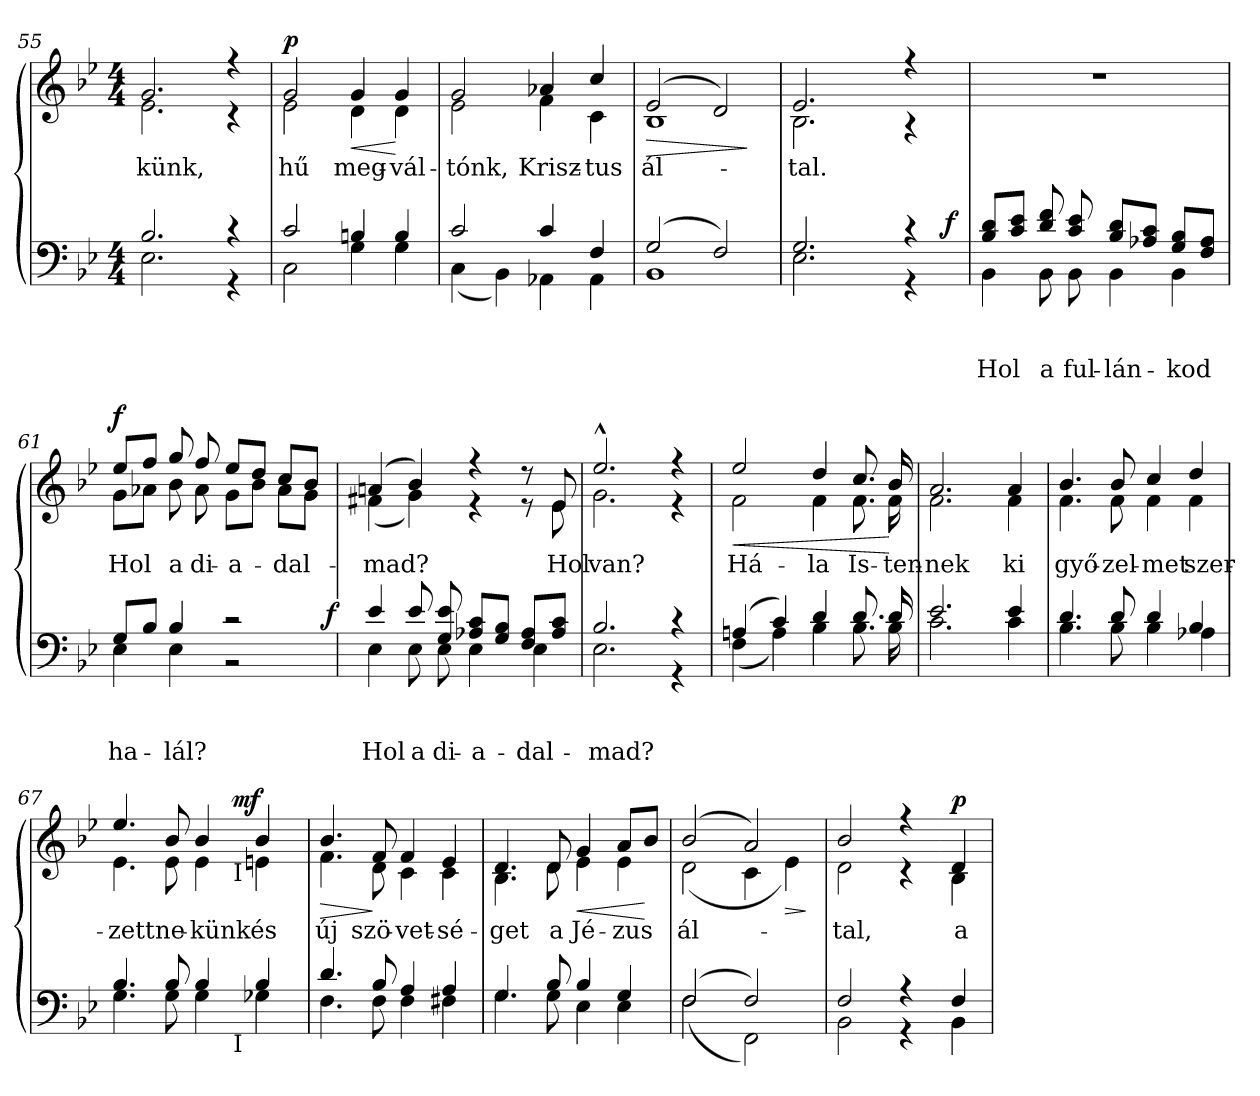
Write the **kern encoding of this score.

**kern	**text	**text	**text	**dynam	**kern	**text	**dynam
*part2	*part2	*part2	*part2	*part2	*part1	*part1	*part1
*staff2	*staff2	*staff2	*staff2	*staff2	*staff1	*staff1	*staff1
*clefF4	*	*	*	*	*clefG2	*	*
*k[b-e-]	*	*	*	*	*k[b-e-]	*	*
*g:	*	*	*	*	*g:	*	*
*M4/4	*	*	*	*	*M4/4	*	*
=55	=55	=55	=55	=55	=55	=55	=55
*^	*	*	*	*	*^	*	*
!	!	!	!	!	!	!	!	!LO:LY:b	!
2.B-/	2.E-\	.	.	.	.	2.g/	2.e-\	-künk,	.
4r	4r	.	.	.	.	4r	4r	.	.
!!LO:LB:g=z	!!
=56	=56	=56	=56	=56	=56	=56	=56	=56	=56
!	!	!	!	!	!	!	!	!LO:LY:b	!LO:DY:a
2c/	2C\	.	.	.	.	2g/	2e-\	hű	p
!	!	!	!	!	!	!	!	!	!LO:HP:b
!	!	!	!	!	!	!	!	!LO:LY:b	!
4Bn/	4G\	.	.	.	.	4g/	4d\	meg-	<
!	!	!	!	!	!	!	!	!LO:LY:b	!
4B/	4G\	.	.	.	.	4g/	4d\	-vál-	[
=57	=57	=57	=57	=57	=57	=57	=57	=57	=57
!	!	!	!	!	!	!	!	!LO:LY:b	!
2c/	(<4C\	.	.	.	.	2g/	2e-\	-tónk,	.
.	4BB-\)	.	.	.	.	.	.	.	.
!	!	!	!	!	!	!	!	!LO:LY:b	!
4c/	4AA-X\	.	.	.	.	4a-X/	4f\	Krisz-	.
!	!	!	!	!	!	!	!	!LO:LY:b	!
4F/	4AA-\	.	.	.	.	4cc/	4c\	-tus	.
=58	=58	=58	=58	=58	=58	=58	=58	=58	=58
!	!	!	!	!	!	!	!	!	!LO:HP:b
!	!	!	!	!	!	!	!	!LO:LY:b	!
(>2G/	1BB-	.	.	.	.	(>2e-/	1B-	ál-	>
2F/)	.	.	.	.	.	2d/)	.	.	.
*v	*v	*	*	*	*	*	*	*	*
*	*	*	*	*	*v	*v	*	*
.	.	.	.	.	.	.	]
=59	=59	=59	=59	=59	=59	=59	=59
*^	*	*	*	*	*^	*	*
!	!	!	!	!	!	!	!	!LO:LY:b	!
*	*^	*	*	*	*	*	*	*	*
2.G/	2.E-\	2ryy	.	.	.	.	2.e-/	2.B-\	-tal.	.
.	.	4ryy	.	.	.	.	.	.	.	.
4r	4r	8ryy	.	.	.	.	4r	4r	.	.
.	.	32ryy	.	.	.	.	.	.	.	.
!	!	!	!	!	!	!LO:DY:b	!	!	!	!
.	.	16.ryy	.	.	.	f	.	.	.	.
*	*v	*v	*	*	*	*	*	*	*	*
*	*	*	*	*	*	*v	*v	*	*
=60	=60	=60	=60	=60	=60	=60	=60	=60
*	*^	*	*	*	*	*^	*	*
!	!	!	!	!	!LO:LY:a	!	!	!	!	!
*	*v	*v	*	*	*	*	*	*	*	*
*	*	*	*	*	*	*v	*v	*	*
8B-/ 8d/L	4BB-\	.	.	Hol	.	1r	.	.
8c/ 8e-/J	.	.	.	.	.	.	.	.
!	!	!	!	!LO:LY:a	!	!	!	!
8d/ 8f/	8BB-\	.	.	a	.	.	.	.
!	!	!	!	!LO:LY:a	!	!	!	!
8c/ 8e-/	8BB-\	.	.	ful-	.	.	.	.
!	!	!	!	!LO:LY:a	!	!	!	!
8B-/ 8d/L	4BB-\	.	.	-lán-	.	.	.	.
8A-X/ 8c/J	.	.	.	.	.	.	.	.
!	!	!	!	!LO:LY:a	!	!	!	!
8G/ 8B-/L	4BB-\	.	.	-kod	.	.	.	.
8F/ 8A-/J	.	.	.	.	.	.	.	.
!!LO:LB:g=z
=61	=61	=61	=61	=61	=61	=61	=61	=61
!	!	!	!	!LO:LY:a	!	!	!	!
*	*	*	*	*	*	*^	*	*
!	!	!	!	!	!	!	!	!LO:LY:b	!LO:DY:a
*	*^	*	*	*	*	*	*	*	*
8G/L	4E-\	2ryy	.	.	ha-	.	8ee-/L	8g\L	Hol	f
8B-/J	.	.	.	.	.	.	8ff/J	8a-X\J	.	.
!	!	!	!	!	!LO:LY:a	!	!	!	!	!
!	!	!	!	!	!	!	!	!	!LO:LY:b	!
4B-/	4E-\	.	.	.	-lál?	.	8gg/	8b-\	a	.
!	!	!	!	!	!	!	!	!	!LO:LY:b	!
.	.	.	.	.	.	.	8ff/	8a-\	di-	.
!	!	!	!	!	!	!	!	!	!LO:LY:b	!
2r	2r	4...ryy	.	.	.	.	8ee-/L	8g\L	-a-	.
.	.	.	.	.	.	.	8dd/J	8b-\J	.	.
!	!	!	!	!	!	!	!	!	!LO:LY:b	!
.	.	.	.	.	.	.	8cc/L	8a-\L	-dal-	.
.	.	.	.	.	.	.	8b-/J	8g\J	.	.
!	!	!	!	!	!	!LO:DY:b	!	!	!	!
.	.	32ryy	.	.	.	f	.	.	.	.
*	*v	*v	*	*	*	*	*	*	*	*
=62	=62	=62	=62	=62	=62	=62	=62	=62	=62
*	*^	*	*	*	*	*	*	*	*
!	!	!	!	!	!LO:LY:a	!	!	!	!	!
*	*v	*v	*	*	*	*	*	*	*	*
*	*^	*	*	*	*	*	*	*	*
!	!	!	!	!	!	!	!	!	!LO:LY:b	!
*	*v	*v	*	*	*	*	*	*	*	*
4e-/	4E-\	.	.	Hol	.	(>4an/	(<4f#X\	-mad?	.
!	!	!	!	!LO:LY:a	!	!	!	!	!
8e-/	8E-\	.	.	a	.	4b-/)	4g\)	.	.
!	!	!	!	!LO:LY:a	!	!	!	!	!
8G/ 8e-/	8E-\	.	.	di-	.	.	.	.	.
!	!	!	!	!LO:LY:a	!	!	!	!	!
8A-X/ 8c/L	4E-\	.	.	-a-	.	4r	4r	.	.
8G/ 8B-/J	.	.	.	.	.	.	.	.	.
!	!	!	!	!LO:LY:a	!	!	!	!	!
8F/ 8A-/L	4E-\	.	.	-dal-	.	8r	8r	.	.
!	!	!	!	!	!	!	!	!LO:LY:b	!
8A-/ 8c/J	.	.	.	.	.	8e-/	8e-\	Hol	.
=63	=63	=63	=63	=63	=63	=63	=63	=63	=63
!	!	!	!	!LO:LY:a	!	!	!	!	!
!	!	!	!	!	!	!	!	!LO:LY:b	!
2.B-/	2.E-\	.	.	-mad?	.	2.ee-^^</	2.g\	van?	.
4r	4r	.	.	.	.	4r	4r	.	.
!!LO:LB:g=z	!!
=64	=64	=64	=64	=64	=64	=64	=64	=64	=64
!	!	!	!	!	!	!	!	!	!LO:HP:b
!	!	!	!	!	!	!	!	!LO:LY:b	!
(>4An/	(<4F\	.	.	.	.	2ee-/	2f\	Há-	<
4c/)	4A\)	.	.	.	.	.	.	.	.
!	!	!	!	!	!	!	!	!LO:LY:b	!
4d/	4B-\	.	.	.	.	4dd/	4f\	-la	.
!	!	!	!	!	!	!	!	!LO:LY:b	!
8.d/	8.B-\	.	.	.	.	8.cc/	8.f\	Is-	.
!	!	!	!	!	!	!	!	!LO:LY:b	!
16d/	16B-\	.	.	.	.	16b-/	16f\	-ten-	[
=65	=65	=65	=65	=65	=65	=65	=65	=65	=65
!	!	!	!	!	!	!	!	!LO:LY:b	!
2.e-/	2.c\	.	.	.	.	2.a/	2.f\	-nek	.
!	!	!	!	!	!	!	!	!LO:LY:b	!
4e-/	4c\	.	.	.	.	4a/	4f\	ki	.
=66	=66	=66	=66	=66	=66	=66	=66	=66	=66
!	!	!	!	!	!	!	!	!LO:LY:b	!
4.d/	4.B-\	.	.	.	.	4.b-/	4.f\	győ-	.
!	!	!	!	!	!	!	!	!LO:LY:b	!
8d/	8B-\	.	.	.	.	8b-/	8f\	-zel-	.
!	!	!	!	!	!	!	!	!LO:LY:b	!
4d/	4B-\	.	.	.	.	4cc/	4f\	-met	.
!	!	!	!	!	!	!	!	!LO:LY:b	!
4B-/	4A-X\	.	.	.	.	4dd/	4f\	szer-	.
=67	=67	=67	=67	=67	=67	=67	=67	=67	=67
!	!	!	!	!	!	!	!	!LO:LY:b	!
*	*^	*	*	*	*	*	*^	*	*
4.B-/	4.G\	2ryy	.	.	.	.	4.ee-/	4.e-\	2ryy	-zett	.
!	!	!	!	!	!	!	!	!	!	!LO:LY:b	!
8B-/	8G\	.	.	.	.	.	8b-/	8e-\	.	ne-	.
!	!	!	!	!	!	!	!	!	!	!LO:LY:b	!
4B-/	4G\	8ryy	.	.	.	.	4b-/	4e-\	8ryy	-künk	.
.	.	32ryy	.	.	.	.	.	.	32ryy	.	.
!	!	!	!	!	!	!	!	!	!LO:TX:b:t=I	!	!
!	!	!LO:TX:b:t=I	!	!	!	!	!	!	!	!	!
!	!	!	!	!	!	!	!	!	!	!	!LO:DY:a
.	.	4ryy	.	.	.	.	.	.	4ryy	.	mf
!	!	!	!	!	!	!	!	!	!	!LO:LY:b	!
4B-/	4G-X\	.	.	.	.	.	4b-/	4en\	.	és	.
.	.	16.ryy	.	.	.	.	.	.	16.ryy	.	.
!!LO:LB:g=z
=68	=68	=68	=68	=68	=68	=68	=68	=68	=68	=68	=68
!	!	!	!	!	!	!	!	!	!	!	!LO:HP:b
*	*v	*v	*	*	*	*	*	*	*	*	*
*	*	*	*	*	*	*	*v	*v	*	*
*	*^	*	*	*	*	*	*^	*	*
!	!	!	!	!	!	!	!	!	!	!LO:LY:b	!
*	*v	*v	*	*	*	*	*	*	*	*	*
*	*	*	*	*	*	*	*v	*v	*	*
4.d/	4.F\	.	.	.	.	4.b-/	4.f\	új	>
!	!	!	!	!	!	!	!	!LO:LY:b	!
8B-/	8F\	.	.	.	.	8f/	8d\	szö-	]
!	!	!	!	!	!	!	!	!LO:LY:b	!
4A/	4F\	.	.	.	.	4f/	4c\	-vet-	.
!	!	!	!	!	!	!	!	!LO:LY:b	!
4A/	4F#X\	.	.	.	.	4e-/	4c\	-sé-	.
=69	=69	=69	=69	=69	=69	=69	=69	=69	=69
!	!	!	!	!	!	!	!	!LO:LY:b	!
4.G/	4.G\	.	.	.	.	4.d/	4.B-\	-get	.
!	!	!	!	!	!	!	!	!LO:LY:b	!
8B-/	8G\	.	.	.	.	8d/	8d\	a	.
!	!	!	!	!	!	!	!	!	!LO:HP:b
!	!	!	!	!	!	!	!	!LO:LY:b	!
4B-/	4E-\	.	.	.	.	4g/	4e-\	Jé-	<
!	!	!	!	!	!	!	!	!LO:LY:b	!
4G/	4E-\	.	.	.	.	8a/L	4e-\	-zus	.
.	.	.	.	.	.	8b-/J	.	.	[
=70	=70	=70	=70	=70	=70	=70	=70	=70	=70
!	!	!	!	!	!	!	!	!LO:LY:b	!
(>2F/	(<2F\	.	.	.	.	(>2b-/	(<2d\	ál-	.
2F/)	2FF\)	.	.	.	.	2a/)	4c\	.	.
!	!	!	!	!	!	!	!	!	!LO:HP:b
.	.	.	.	.	.	.	4e-\)	.	>
*v	*v	*	*	*	*	*	*	*	*
*	*	*	*	*	*v	*v	*	*
.	.	.	.	.	.	.	]
=71	=71	=71	=71	=71	=71	=71	=71
*^	*	*	*	*	*^	*	*
!	!	!	!	!	!	!	!	!LO:LY:b	!
2F/	2BB-\	.	.	.	.	2b-/	2d\	-tal,	.
4r	4r	.	.	.	.	4r	4r	.	.
!!LO:PB:g=z	!!
=72-	=72-	=72-	=72-	=72-	=72-	=72-	=72-	=72-	=72-
!	!	!	!	!	!	!	!	!LO:LY:b	!LO:DY:a
4F/	4BB-\	.	.	.	.	4d/	4B-\	a	p
*v	*v	*	*	*	*	*	*	*	*
*	*	*	*	*	*v	*v	*	*
=	=	=	=	=	=	=	=
*-	*-	*-	*-	*-	*-	*-	*-
